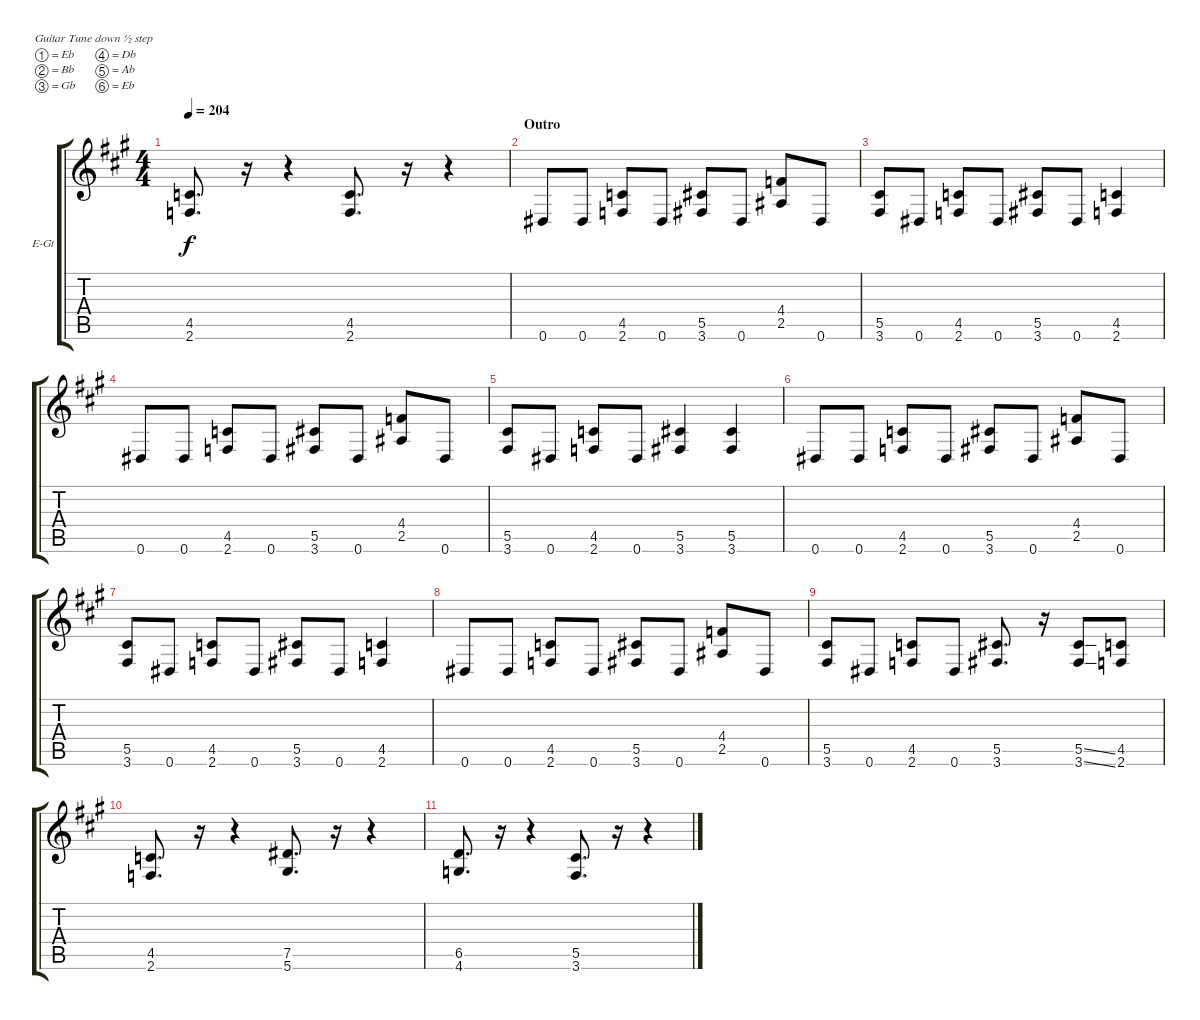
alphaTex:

\bracketExtendMode groupsimilarinstruments
\firstSystemTrackNameOrientation horizontal
\otherSystemsTrackNameOrientation horizontal
\track ("Dave BrownSound" "E-Gt") {instrument distortionguitar}
\staff {score tabs}
\tuning (Eb4 Bb3 Gb3 Db3 Ab2 Eb2)
\ts (4 4)
\tempo 204
\clef g2
\ks a
(4.5 2.6).8{d dy f} r.16 r.4 (4.5 2.6).8{d} r.16 r.4 |
\section ("" "Outro")
0.6.8 0.6.8 (4.5 2.6).8 0.6.8 (5.5 3.6).8 0.6.8 (4.4 2.5).8 0.6.8 |
(5.5 3.6).8 0.6.8 (4.5 2.6).8 0.6.8 (5.5 3.6).8 0.6.8 (4.5 2.6).4 |
0.6.8 0.6.8 (4.5 2.6).8 0.6.8 (5.5 3.6).8 0.6.8 (4.4 2.5).8 0.6.8 |
(5.5 3.6).8 0.6.8 (4.5 2.6).8 0.6.8 (5.5 3.6).4 (5.5 3.6).4 |
0.6.8 0.6.8 (4.5 2.6).8 0.6.8 (5.5 3.6).8 0.6.8 (4.4 2.5).8 0.6.8 |
(5.5 3.6).8 0.6.8 (4.5 2.6).8 0.6.8 (5.5 3.6).8 0.6.8 (4.5 2.6).4 |
0.6.8 0.6.8 (4.5 2.6).8 0.6.8 (5.5 3.6).8 0.6.8 (4.4 2.5).8 0.6.8 |
(5.5 3.6).8 0.6.8 (4.5 2.6).8 0.6.8 (5.5 3.6).8{d} r.16 (5.5{ss} 3.6{ss}).8 (4.5 2.6).8 |
(4.5 2.6).8{d} r.16 r.4 (7.5 5.6).8{d} r.16 r.4 |
(6.5 4.6).8{d} r.16 r.4 (5.5 3.6).8{d} r.16 r.4
